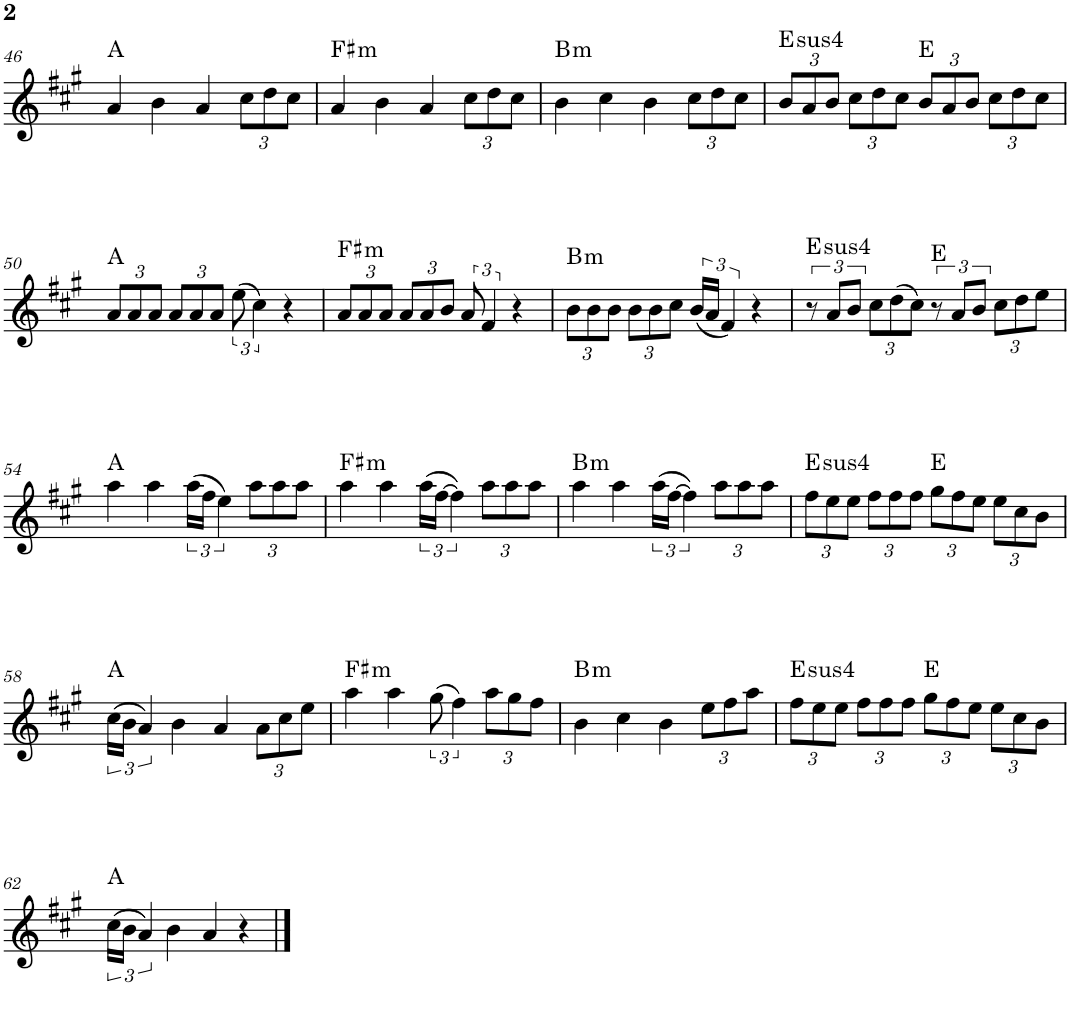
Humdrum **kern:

**kern	**harte
*part1	*part1
*staff1	*
*I"Piano	*
*I'Pno.	*
!!LO:PB:g=z
*clefG2	*
*k[f#c#g#]	*
*M4/4	*
=46	=46
4a/	A:maj
4b\	.
4a/	.
*Xbrackettup	*
12cc#\L	.
12dd\	.
12cc#\J	.
=47	=47
!	!LO:H:kt=m
4a/	F#:min
4b\	.
4a/	.
12cc#\L	.
12dd\	.
12cc#\J	.
=48	=48
!	!LO:H:kt=m
4b\	B:min
4cc#\	.
4b\	.
12cc#\L	.
12dd\	.
12cc#\J	.
=49	=49
!	!LO:H:kt=4
12b/L	E:sus4
12a/	.
12b/J	.
12cc#\L	.
12dd\	.
12cc#\J	.
12b/L	E:maj
12a/	.
12b/J	.
12cc#\L	.
12dd\	.
12cc#\J	.
!!LO:LB:g=z
=50	=50
12a/L	A:maj
12a/	.
12a/J	.
12a/L	.
12a/	.
12a/J	.
*brackettup	*
(12ee\	.
6cc#\)	.
4r	.
=51	=51
*Xbrackettup	*
!	!LO:H:kt=m
12a/L	F#:min
12a/	.
12a/J	.
12a/L	.
12a/	.
12b/J	.
*brackettup	*
12a/	.
6f#/	.
4r	.
=52	=52
*Xbrackettup	*
!	!LO:H:kt=m
12b\L	B:min
12b\	.
12b\J	.
12b\L	.
12b\	.
12cc#\J	.
*brackettup	*
(24b/LL	.
24a/JJ	.
6f#/)	.
4r	.
=53	=53
!	!LO:H:kt=4
12r	E:sus4
12a/L	.
12b/J	.
*Xbrackettup	*
12cc#\L	.
(12dd\	.
12cc#\J)	.
*brackettup	*
12r	E:maj
12a/L	.
12b/J	.
*Xbrackettup	*
12cc#\L	.
12dd\	.
12ee\J	.
!!LO:LB:g=z
=54	=54
4aa\	A:maj
4aa\	.
*brackettup	*
(24aa\LL	.
24ff#\JJ	.
6ee\)	.
*Xbrackettup	*
12aa\L	.
12aa\	.
12aa\J	.
=55	=55
!	!LO:H:kt=m
4aa\	F#:min
4aa\	.
*brackettup	*
(24aa\LL	.
[24ff#\JJ	.
6ff#\])	.
*Xbrackettup	*
12aa\L	.
12aa\	.
12aa\J	.
=56	=56
!	!LO:H:kt=m
4aa\	B:min
4aa\	.
*brackettup	*
(24aa\LL	.
[24ff#\JJ	.
6ff#\])	.
*Xbrackettup	*
12aa\L	.
12aa\	.
12aa\J	.
=57	=57
!	!LO:H:kt=4
12ff#\L	E:sus4
12ee\	.
12ee\J	.
12ff#\L	.
12ff#\	.
12ff#\J	.
12gg#\L	E:maj
12ff#\	.
12ee\J	.
12ee\L	.
12cc#\	.
12b\J	.
!!LO:LB:g=z
=58	=58
*brackettup	*
(24cc#\LL	A:maj
24b\JJ	.
6a/)	.
4b\	.
4a/	.
*Xbrackettup	*
12a\L	.
12cc#\	.
12ee\J	.
=59	=59
!	!LO:H:kt=m
4aa\	F#:min
4aa\	.
*brackettup	*
(12gg#\	.
6ff#\)	.
*Xbrackettup	*
12aa\L	.
12gg#\	.
12ff#\J	.
=60	=60
!	!LO:H:kt=m
4b\	B:min
4cc#\	.
4b\	.
12ee\L	.
12ff#\	.
12aa\J	.
=61	=61
!	!LO:H:kt=4
12ff#\L	E:sus4
12ee\	.
12ee\J	.
12ff#\L	.
12ff#\	.
12ff#\J	.
12gg#\L	E:maj
12ff#\	.
12ee\J	.
12ee\L	.
12cc#\	.
12b\J	.
!!LO:LB:g=z
=62	=62
*brackettup	*
(24cc#\LL	A:maj
24b\JJ	.
6a/)	.
4b\	.
4a/	.
4r	.
==	==
*-	*-
